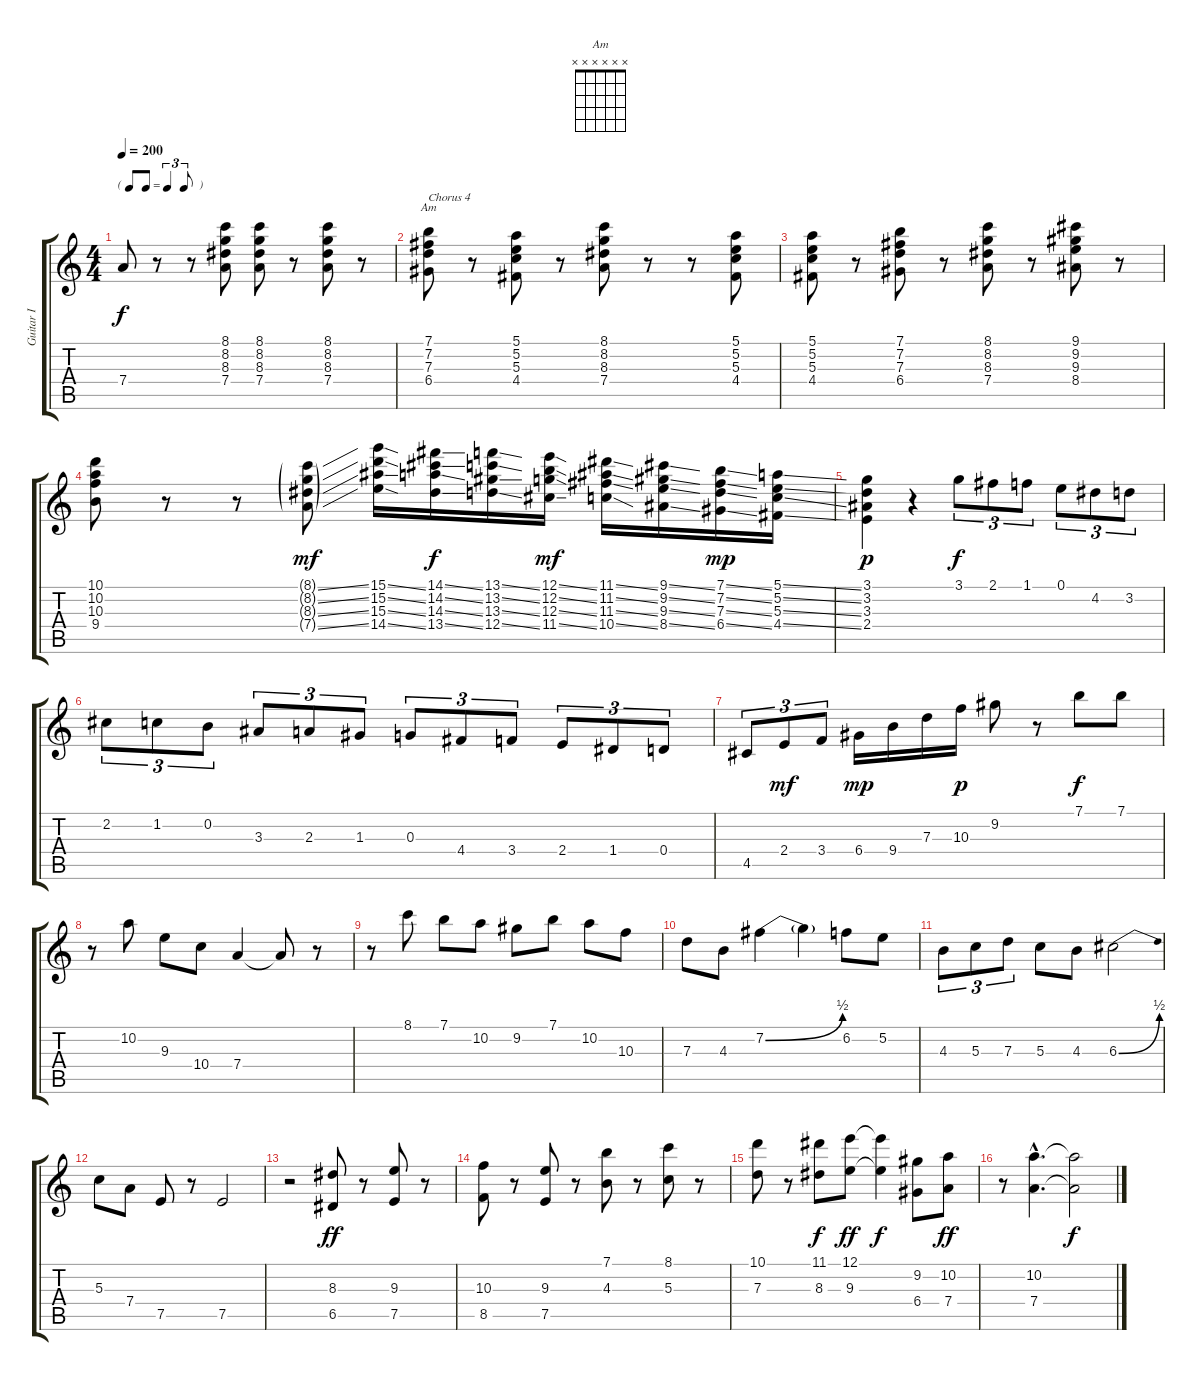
\track ("Guitar I" "Guitar I") {instrument acousticguitarsteel}
\staff {score tabs}
\tuning (E4 B3 G3 D3 A2 E2) {hide}
\chord ("Am" x x x x x x) {firstfret 0}
\ts (4 4)
\tf triplet8th
\tempo 200
\clef g2
\ks c
7.4.8{dy f} r.8 r.8 (8.1 8.2 8.3 7.4).8 (8.1 8.2 8.3 7.4).8 r.8 (8.1 8.2 8.3 7.4).8 r.8 |
(7.1 7.2 7.3 6.4).8{ch "Am" txt "Chorus 4"} r.8 (5.1 5.2 5.3 4.4).8 r.8 (8.1 8.2 8.3 7.4).8 r.8 r.8 (5.1 5.2 5.3 4.4).8 |
(5.1 5.2 5.3 4.4).8 r.8 (7.1 7.2 7.3 6.4).8 r.8 (8.1 8.2 8.3 7.4).8 r.8 (9.1 9.2 9.3 8.4).8 r.8 |
(10.1 10.2 10.3 9.4).8 r.8 r.8 (8.1{ss g} 8.2{ss g} 8.3{ss g} 7.4{ss g}).8{dy mf} (15.1{ss} 15.2{ss} 15.3{ss} 14.4{ss}).16 (14.1{ss} 14.2{ss} 14.3{ss} 13.4{ss}).16{dy f} (13.1{ss} 13.2{ss} 13.3{ss} 12.4{ss}).16 (12.1{ss} 12.2{ss} 12.3{ss} 11.4{ss}).16{dy mf} (11.1{ss} 11.2{ss} 11.3{ss} 10.4{ss}).16 (9.1{ss} 9.2{ss} 9.3{ss} 8.4{ss}).16 (7.1{ss} 7.2{ss} 7.3{ss} 6.4{ss}).16{dy mp} (5.1{ss} 5.2{ss} 5.3{ss} 4.4{ss}).16 |
(3.1 3.2 3.3 2.4).4{dy p} r.4 3.1.8{tu (3 2) dy f} 2.1.8{tu (3 2)} 1.1.8{tu (3 2)} 0.1.8{tu (3 2)} 4.2.8{tu (3 2)} 3.2.8{tu (3 2)} |
2.2.8{tu (3 2)} 1.2.8{tu (3 2)} 0.2.8{tu (3 2)} 3.3.8{tu (3 2)} 2.3.8{tu (3 2)} 1.3.8{tu (3 2)} 0.3.8{tu (3 2)} 4.4.8{tu (3 2)} 3.4.8{tu (3 2)} 2.4.8{tu (3 2)} 1.4.8{tu (3 2)} 0.4.8{tu (3 2)} |
4.5.8{tu (3 2)} 2.4.8{tu (3 2) dy mf} 3.4.8{tu (3 2)} 6.4.16{dy mp} 9.4.16 7.3.16 10.3.16{dy p} 9.2.8 r.8 7.1.8{dy f} 7.1.8 |
r.8 10.2.8 9.3.8 10.4.8 7.4.4 7.4{t}.8 r.8 |
r.8 8.1.8 7.1.8 10.2.8 9.2.8 7.1.8 10.2.8 10.3.8 |
7.3.8 4.3.8 7.2{be (bend 0 0 60 2)}.4 7.2{t}.4 6.2.8 5.2.8 |
4.3.8{tu (3 2)} 5.3.8{tu (3 2)} 7.3.8{tu (3 2)} 5.3.8 4.3.8 6.3{be (bend 0 0 60 2)}.2 |
5.3.8 7.4.8 7.5.8 r.8 7.5.2 |
r.2 (8.3 6.5).8{dy ff} r.8 (9.3 7.5).8 r.8 |
(10.3 8.5).8 r.8 (9.3 7.5).8 r.8 (7.1 4.3).8 r.8 (8.1 5.3).8 r.8 |
(10.1 7.3).8 r.8 (11.1 8.3).8{dy f} (12.1 9.3).8{dy ff} (12.1{t} 9.3{t}).4{dy f} (9.2 6.4).8 (10.2 7.4).8{dy ff} |
r.8 (10.2{hac} 7.4{hac}).4{d} (10.2{t} 7.4{t}).2{dy f}
